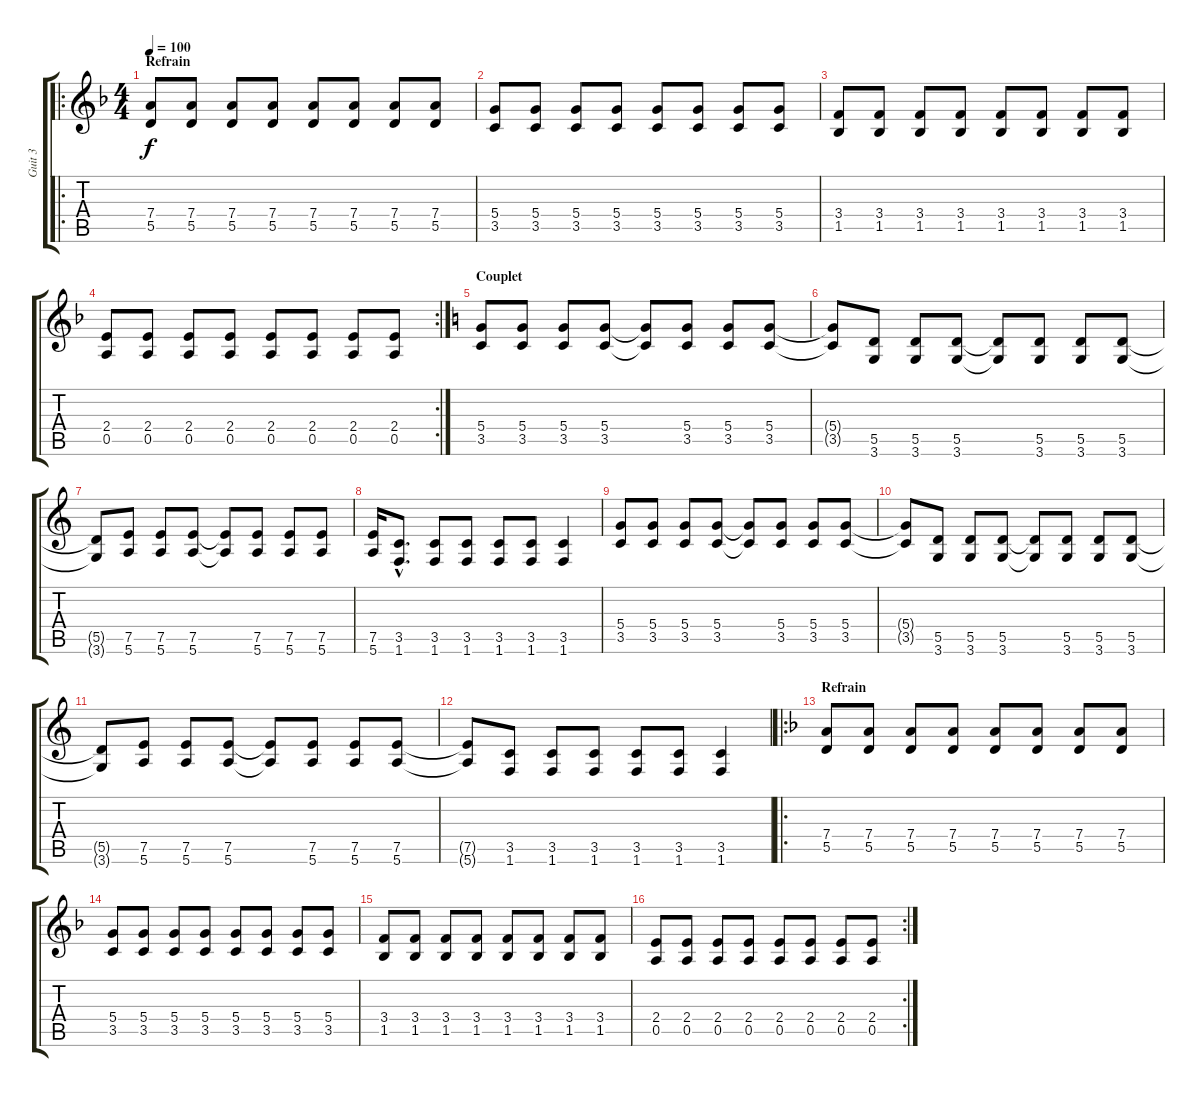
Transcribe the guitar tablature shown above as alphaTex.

\track ("Guit 3" "Guit 3") {instrument distortionguitar}
\staff {score tabs}
\tuning (E4 B3 G3 D3 A2 E2) {hide}
\ro
\ts (4 4)
\section ("" "Refrain")
\tempo 100
\clef g2
\ks f
(7.4 5.5).8{dy f} (7.4 5.5).8 (7.4 5.5).8 (7.4 5.5).8 (7.4 5.5).8 (7.4 5.5).8 (7.4 5.5).8 (7.4 5.5).8 |
(5.4 3.5).8 (5.4 3.5).8 (5.4 3.5).8 (5.4 3.5).8 (5.4 3.5).8 (5.4 3.5).8 (5.4 3.5).8 (5.4 3.5).8 |
(3.4 1.5).8 (3.4 1.5).8 (3.4 1.5).8 (3.4 1.5).8 (3.4 1.5).8 (3.4 1.5).8 (3.4 1.5).8 (3.4 1.5).8 |
\rc 2
(2.4 0.5).8 (2.4 0.5).8 (2.4 0.5).8 (2.4 0.5).8 (2.4 0.5).8 (2.4 0.5).8 (2.4 0.5).8 (2.4 0.5).8 |
\section ("" "Couplet")
\ks c
(5.4 3.5).8 (5.4 3.5).8 (5.4 3.5).8 (5.4 3.5).8 (5.4{t} 3.5{t}).8 (5.4 3.5).8 (5.4 3.5).8 (5.4 3.5).8 |
(5.4{t} 3.5{t}).8 (5.5 3.6).8 (5.5 3.6).8 (5.5 3.6).8 (5.5{t} 3.6{t}).8 (5.5 3.6).8 (5.5 3.6).8 (5.5 3.6).8 |
(5.5{t} 3.6{t}).8 (7.5 5.6).8 (7.5 5.6).8 (7.5 5.6).8 (7.5{t} 5.6{t}).8 (7.5 5.6).8 (7.5 5.6).8 (7.5 5.6).8 |
(7.5 5.6).16 (3.5{hac} 1.6{hac}).8{d} (3.5 1.6).8 (3.5 1.6).8 (3.5 1.6).8 (3.5 1.6).8 (3.5 1.6).4 |
(5.4 3.5).8 (5.4 3.5).8 (5.4 3.5).8 (5.4 3.5).8 (5.4{t} 3.5{t}).8 (5.4 3.5).8 (5.4 3.5).8 (5.4 3.5).8 |
(5.4{t} 3.5{t}).8 (5.5 3.6).8 (5.5 3.6).8 (5.5 3.6).8 (5.5{t} 3.6{t}).8 (5.5 3.6).8 (5.5 3.6).8 (5.5 3.6).8 |
(5.5{t} 3.6{t}).8 (7.5 5.6).8 (7.5 5.6).8 (7.5 5.6).8 (7.5{t} 5.6{t}).8 (7.5 5.6).8 (7.5 5.6).8 (7.5 5.6).8 |
(7.5{t} 5.6{t}).8 (3.5 1.6).8 (3.5 1.6).8 (3.5 1.6).8 (3.5 1.6).8 (3.5 1.6).8 (3.5 1.6).4 |
\ro
\section ("" "Refrain")
\ks f
(7.4 5.5).8 (7.4 5.5).8 (7.4 5.5).8 (7.4 5.5).8 (7.4 5.5).8 (7.4 5.5).8 (7.4 5.5).8 (7.4 5.5).8 |
(5.4 3.5).8 (5.4 3.5).8 (5.4 3.5).8 (5.4 3.5).8 (5.4 3.5).8 (5.4 3.5).8 (5.4 3.5).8 (5.4 3.5).8 |
(3.4 1.5).8 (3.4 1.5).8 (3.4 1.5).8 (3.4 1.5).8 (3.4 1.5).8 (3.4 1.5).8 (3.4 1.5).8 (3.4 1.5).8 |
\rc 2
(2.4 0.5).8 (2.4 0.5).8 (2.4 0.5).8 (2.4 0.5).8 (2.4 0.5).8 (2.4 0.5).8 (2.4 0.5).8 (2.4 0.5).8
